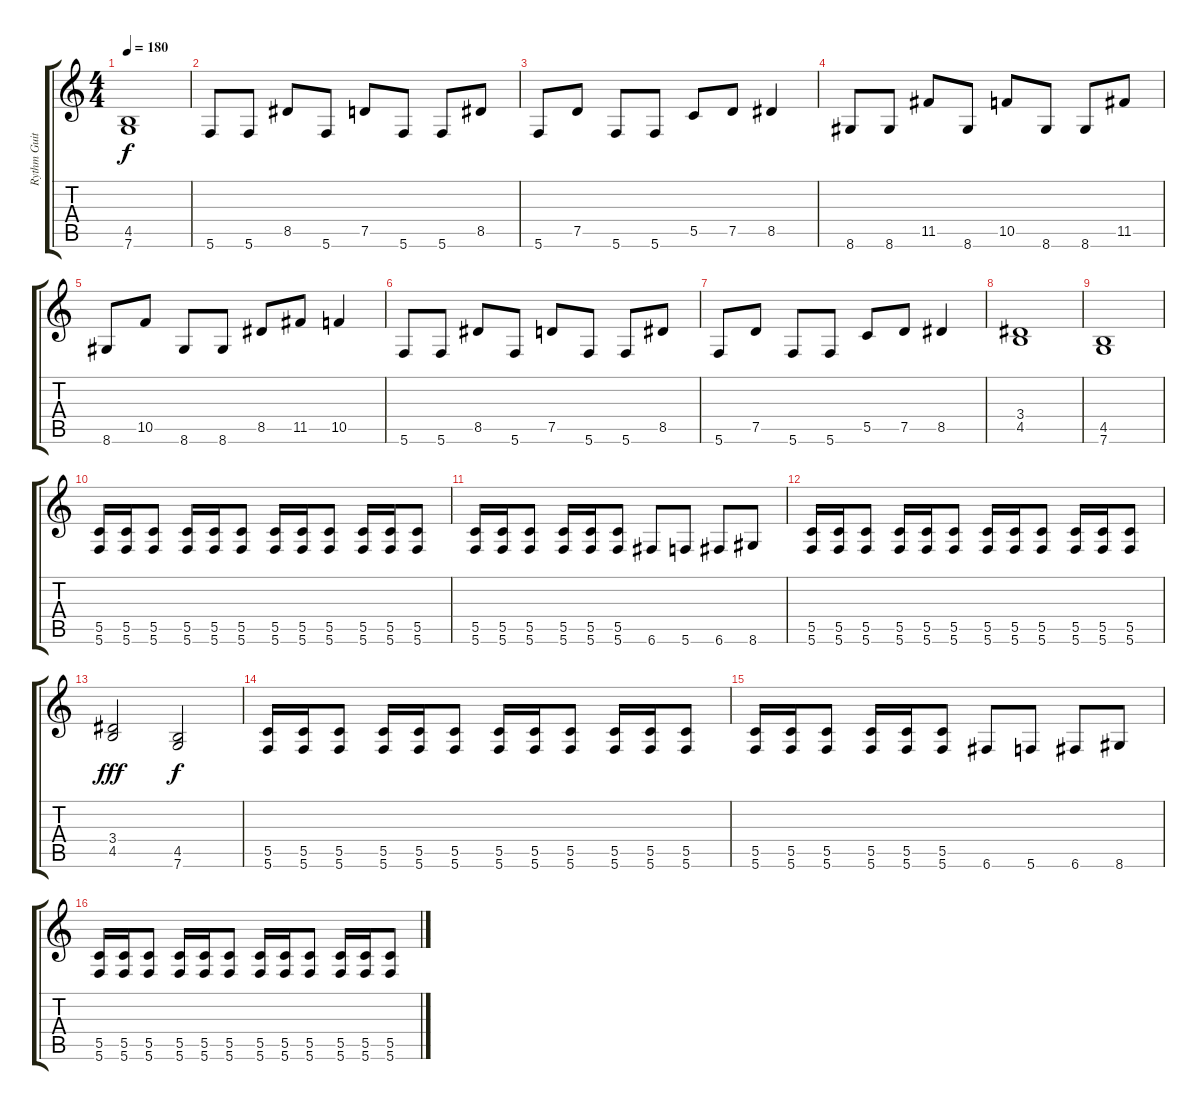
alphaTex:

\track ("Rythm Guitar" "Rythm Guit") {instrument distortionguitar}
\staff {score tabs}
\tuning (D4 A3 F3 C3 G2 C2) {hide}
\ts (4 4)
\tempo 180
\clef g2
\ks c
(4.5 7.6).1{dy f} |
5.6.8 5.6.8 8.5.8 5.6.8 7.5.8 5.6.8 5.6.8 8.5.8 |
5.6.8 7.5.8 5.6.8 5.6.8 5.5.8 7.5.8 8.5.4 |
8.6.8 8.6.8 11.5.8 8.6.8 10.5.8 8.6.8 8.6.8 11.5.8 |
8.6.8 10.5.8 8.6.8 8.6.8 8.5.8 11.5.8 10.5.4 |
5.6.8 5.6.8 8.5.8 5.6.8 7.5.8 5.6.8 5.6.8 8.5.8 |
5.6.8 7.5.8 5.6.8 5.6.8 5.5.8 7.5.8 8.5.4 |
(3.4 4.5).1 |
(4.5 7.6).1 |
(5.5 5.6).16 (5.5 5.6).16 (5.5 5.6).8 (5.5 5.6).16 (5.5 5.6).16 (5.5 5.6).8 (5.5 5.6).16 (5.5 5.6).16 (5.5 5.6).8 (5.5 5.6).16 (5.5 5.6).16 (5.5 5.6).8 |
(5.5 5.6).16 (5.5 5.6).16 (5.5 5.6).8 (5.5 5.6).16 (5.5 5.6).16 (5.5 5.6).8 6.6.8 5.6.8 6.6.8 8.6.8 |
(5.5 5.6).16 (5.5 5.6).16 (5.5 5.6).8 (5.5 5.6).16 (5.5 5.6).16 (5.5 5.6).8 (5.5 5.6).16 (5.5 5.6).16 (5.5 5.6).8 (5.5 5.6).16 (5.5 5.6).16 (5.5 5.6).8 |
(3.4 4.5).2{dy fff} (4.5 7.6).2{dy f} |
(5.5 5.6).16 (5.5 5.6).16 (5.5 5.6).8 (5.5 5.6).16 (5.5 5.6).16 (5.5 5.6).8 (5.5 5.6).16 (5.5 5.6).16 (5.5 5.6).8 (5.5 5.6).16 (5.5 5.6).16 (5.5 5.6).8 |
(5.5 5.6).16 (5.5 5.6).16 (5.5 5.6).8 (5.5 5.6).16 (5.5 5.6).16 (5.5 5.6).8 6.6.8 5.6.8 6.6.8 8.6.8 |
(5.5 5.6).16 (5.5 5.6).16 (5.5 5.6).8 (5.5 5.6).16 (5.5 5.6).16 (5.5 5.6).8 (5.5 5.6).16 (5.5 5.6).16 (5.5 5.6).8 (5.5 5.6).16 (5.5 5.6).16 (5.5 5.6).8
